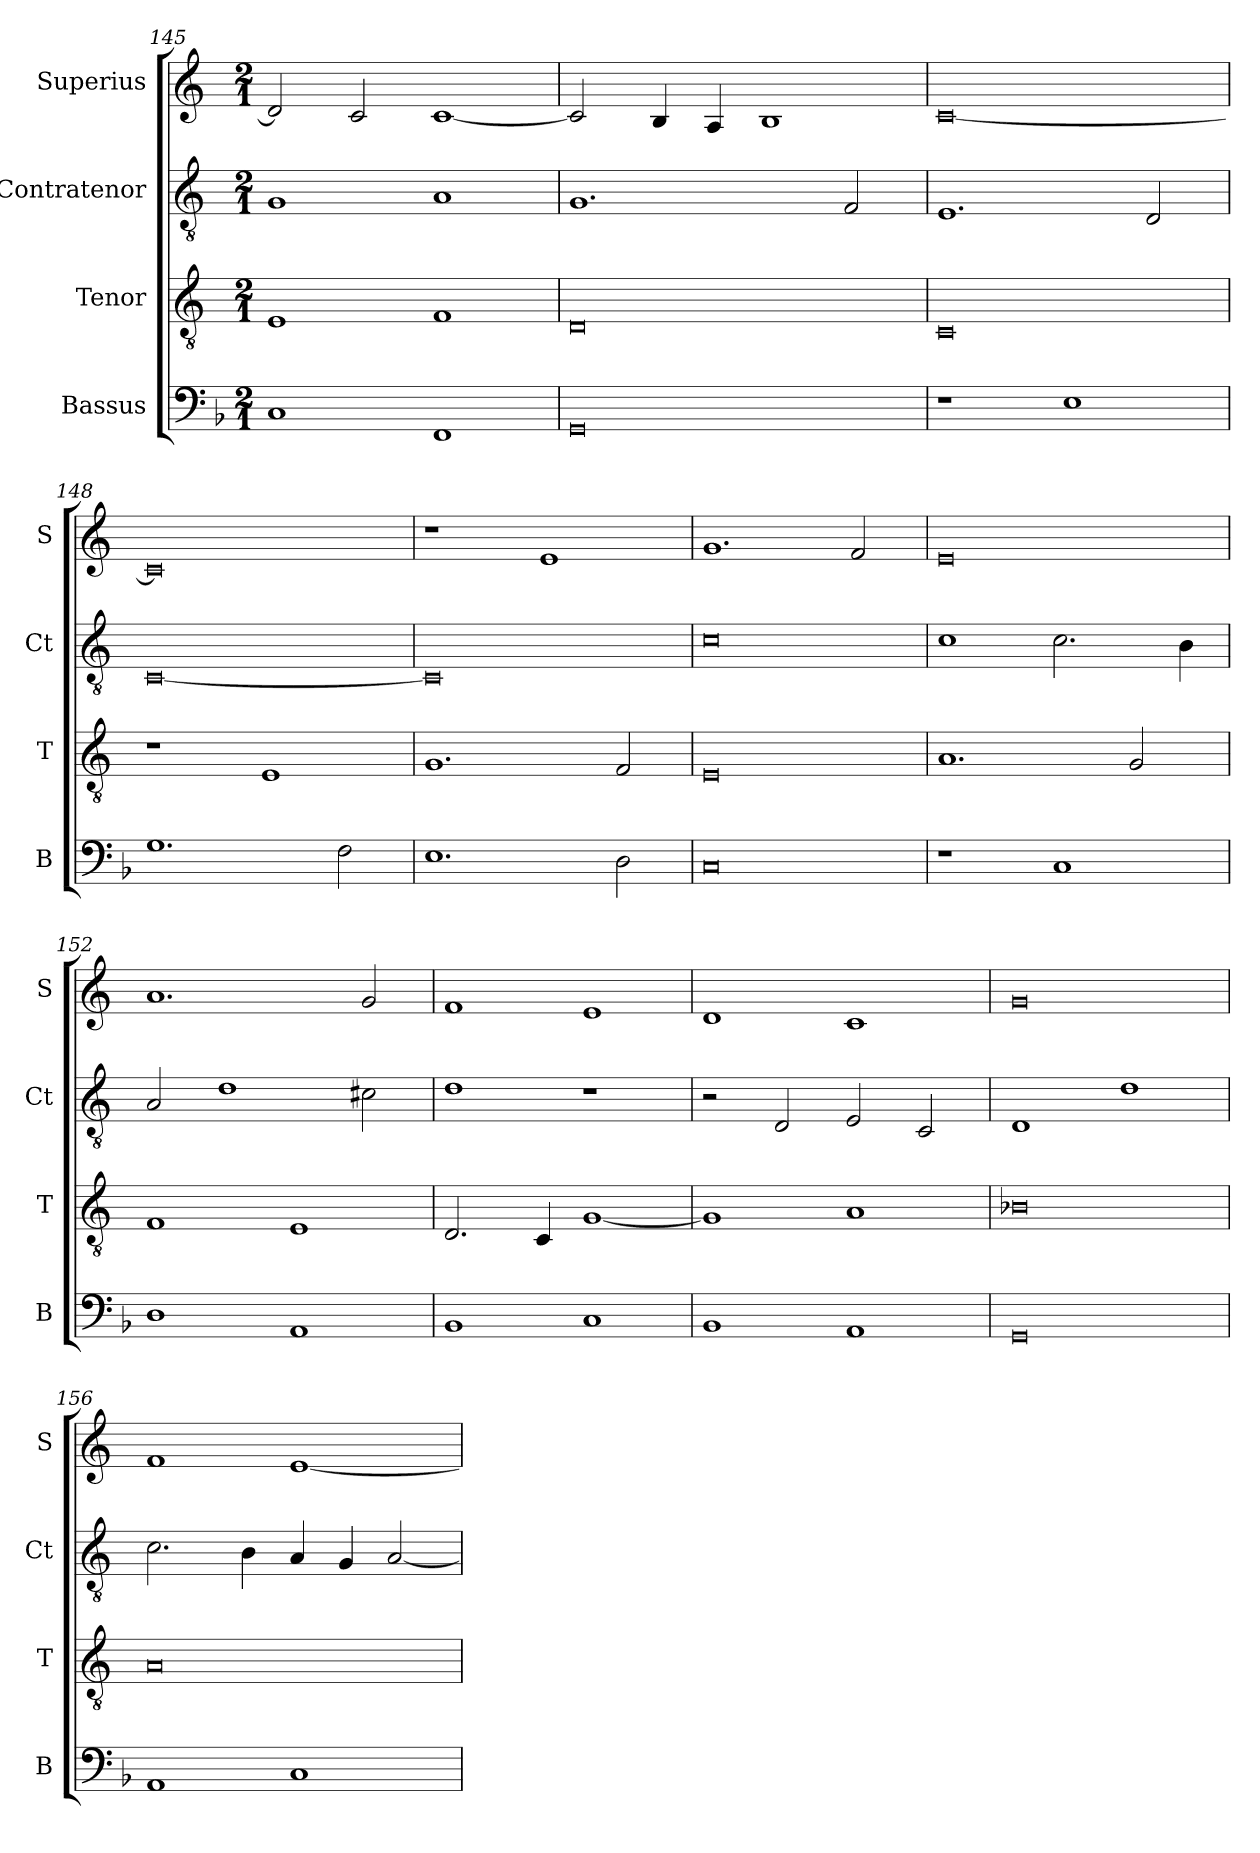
**kern	**kern	**kern	**kern
*part4	*part3	*part2	*part1
*staff4	*staff3	*staff2	*staff1
*I"Bassus	*I"Tenor	*I"Contratenor	*I"Superius
*I'B	*I'T	*I'Ct	*I'S
*clefF4	*clefGv2	*clefGv2	*clefG2
*k[b-]	*k[]	*k[]	*k[]
*M2/1	*M2/1	*M2/1	*M2/1
=145	=145	=145	=145
1C	1E	1G	2d]
.	.	.	2c
1FF	1F	1A	[1c
=146	=146	=146	=146
0GG	0D	1.G	2c]
.	.	.	4B
.	.	.	4A
.	.	.	1B
.	.	2F	.
=147	=147	=147	=147
1r	0C	1.E	[0c
1E	.	.	.
.	.	2D	.
=148	=148	=148	=148
1.G	1r	[0C	0c]
.	1E	.	.
2F	.	.	.
=149	=149	=149	=149
1.E	1.G	0C]	1r
.	.	.	1e
2D	2F	.	.
=150	=150	=150	=150
0C	0E	0c	1.g
.	.	.	2f
=151	=151	=151	=151
1r	1.A	1c	0e
1C	.	2.c	.
.	2G	.	.
.	.	4B	.
=152	=152	=152	=152
1D	1F	2A	1.a
.	.	1d	.
1AA	1E	.	.
.	.	2c#X	2g
=153	=153	=153	=153
1BB-	2.D	1d	1f
.	4C	.	.
1C	[1G	1r	1e
=154	=154	=154	=154
1BB-	1G]	2r	1d
.	.	2D	.
1AA	1A	2E	1c
.	.	2C	.
=155	=155	=155	=155
0GG	0B-X	1D	0g
.	.	1d	.
=156	=156	=156	=156
1AA	0A	2.c	1f
.	.	4B	.
1C	.	4A	[1e
.	.	4G	.
.	.	[2A	.
=	=	=	=
*-	*-	*-	*-
